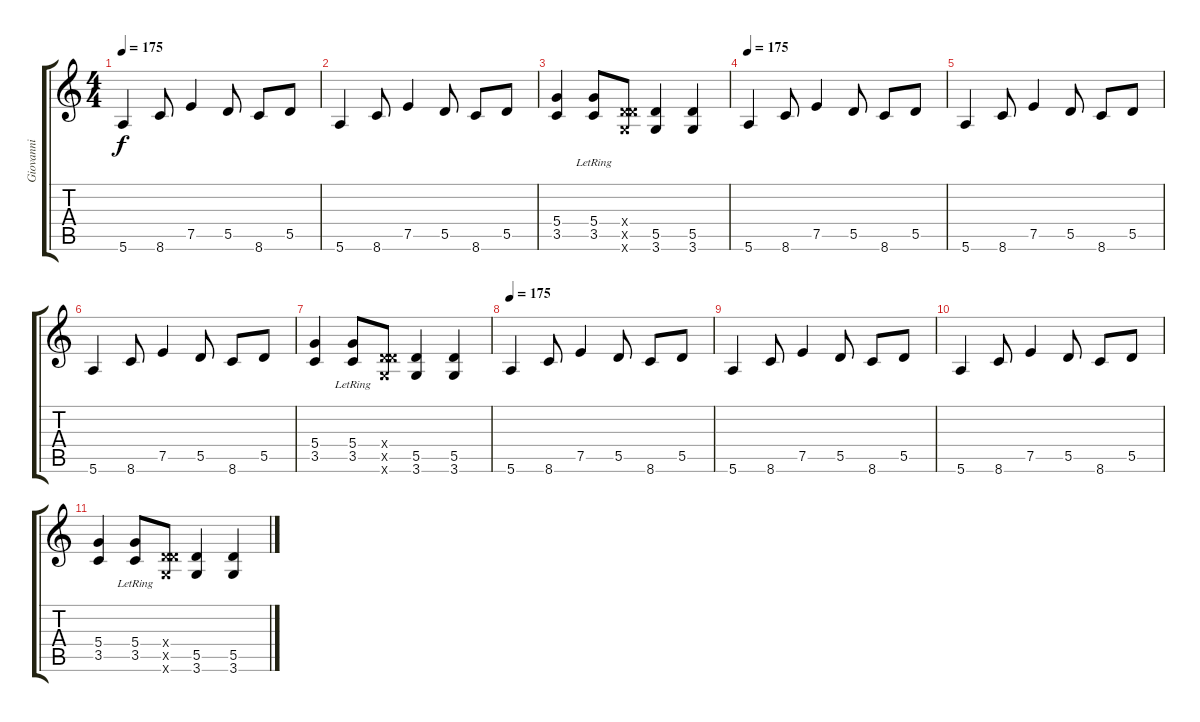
\track ("Giovanni" "Giovanni") {instrument distortionguitar}
\staff {score tabs}
\tuning (E4 B3 G3 D3 A2 E2) {hide}
\ts (4 4)
\tempo 175
\clef g2
\ks c
5.6.4{dy f} 8.6.8 7.5.4 5.5.8 8.6.8 5.5.8 |
5.6.4 8.6.8 7.5.4 5.5.8 8.6.8 5.5.8 |
(5.4 3.5).4 (5.4 3.5{lr}).8 (0.4{x} 5.5{x} 3.6{x}).8 (5.5 3.6).4 (5.5 3.6).4 |
\tempo 175
5.6.4 8.6.8 7.5.4 5.5.8 8.6.8 5.5.8 |
5.6.4 8.6.8 7.5.4 5.5.8 8.6.8 5.5.8 |
5.6.4 8.6.8 7.5.4 5.5.8 8.6.8 5.5.8 |
(5.4 3.5).4 (5.4 3.5{lr}).8 (0.4{x} 5.5{x} 3.6{x}).8 (5.5 3.6).4 (5.5 3.6).4 |
\tempo 175
5.6.4 8.6.8 7.5.4 5.5.8 8.6.8 5.5.8 |
5.6.4 8.6.8 7.5.4 5.5.8 8.6.8 5.5.8 |
5.6.4 8.6.8 7.5.4 5.5.8 8.6.8 5.5.8 |
(5.4 3.5).4 (5.4 3.5{lr}).8 (0.4{x} 5.5{x} 3.6{x}).8 (5.5 3.6).4 (5.5 3.6).4
